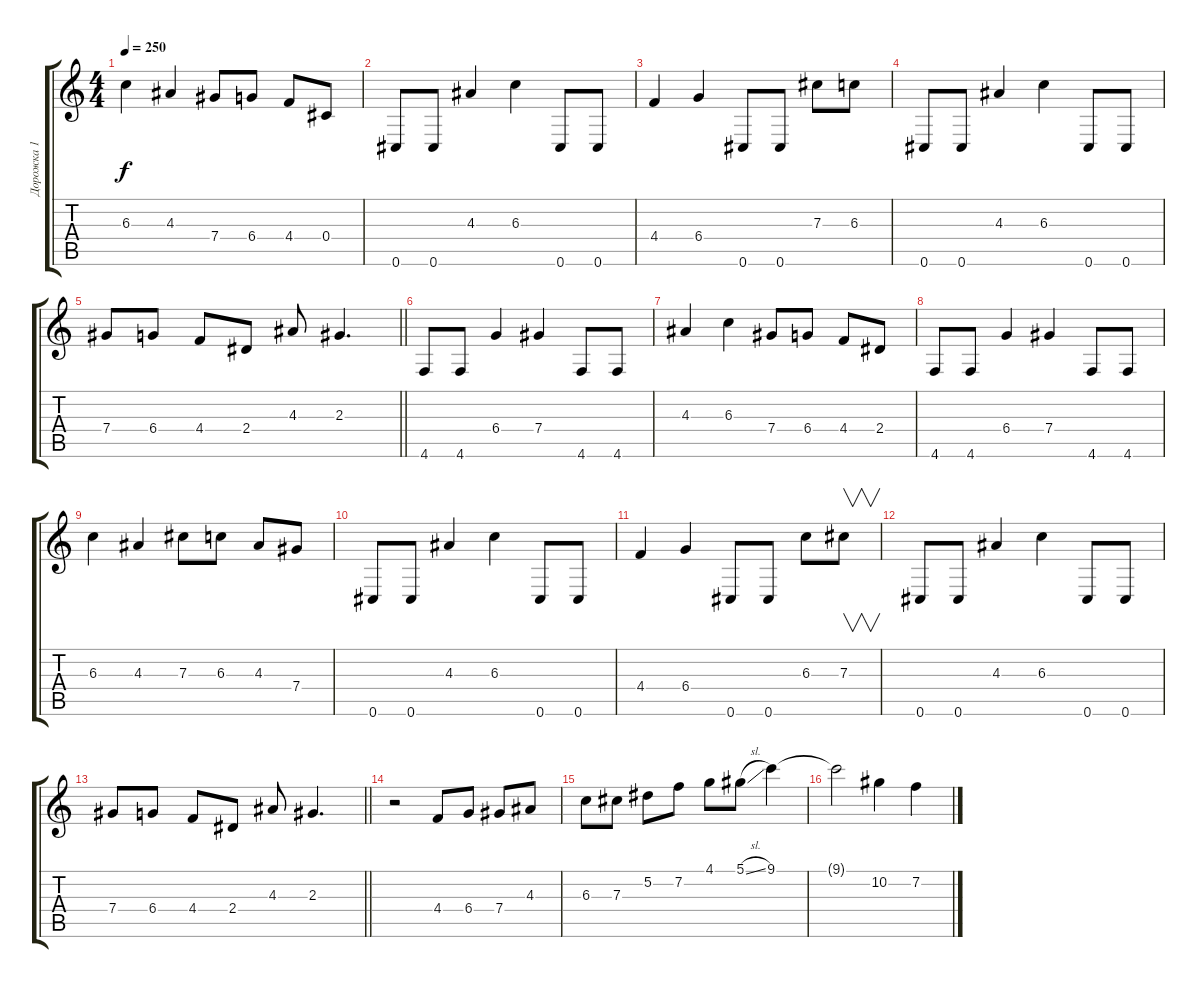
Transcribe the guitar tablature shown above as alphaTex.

\track ("Дорожка 1" "Дорожка 1") {instrument distortionguitar}
\staff {score tabs}
\tuning (Eb4 Bb3 Gb3 Db3 Ab2 Db2) {hide}
\ts (4 4)
\tempo 250
\clef g2
\ks c
6.3.4{dy f} 4.3.4 7.4.8 6.4.8 4.4.8 0.4.8 |
0.6.8 0.6.8 4.3.4 6.3.4 0.6.8 0.6.8 |
4.4.4 6.4.4 0.6.8 0.6.8 7.3.8 6.3.8 |
0.6.8 0.6.8 4.3.4 6.3.4 0.6.8 0.6.8 |
\barLineRight lightlight
7.4.8 6.4.8 4.4.8 2.4.8 4.3.8 2.3.4{d} |
4.6.8 4.6.8 6.4.4 7.4.4 4.6.8 4.6.8 |
4.3.4 6.3.4 7.4.8 6.4.8 4.4.8 2.4.8 |
4.6.8 4.6.8 6.4.4 7.4.4 4.6.8 4.6.8 |
6.3.4 4.3.4 7.3.8 6.3.8 4.3.8 7.4.8 |
0.6.8 0.6.8 4.3.4 6.3.4 0.6.8 0.6.8 |
4.4.4 6.4.4 0.6.8 0.6.8 6.3.8 7.3.8{v} |
0.6.8 0.6.8 4.3.4 6.3.4 0.6.8 0.6.8 |
\barLineRight lightlight
7.4.8 6.4.8 4.4.8 2.4.8 4.3.8 2.3.4{d} |
r.2 4.4.8 6.4.8 7.4.8 4.3.8 |
6.3.8 7.3.8 5.2.8 7.2.8 4.1.8 5.1{sl}.8 9.1.4 |
9.1{t}.2 10.2.4 7.2.4
